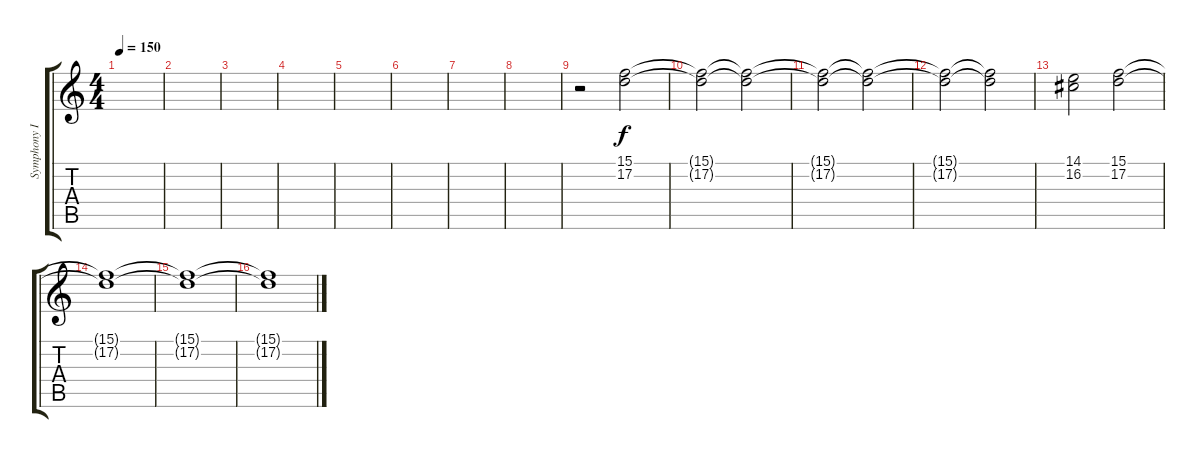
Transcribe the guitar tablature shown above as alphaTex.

\track ("Symphony III" "Symphony I") {instrument choiraahs}
\staff {score tabs}
\tuning (D4 A3 F3 C3 G2 C2) {hide}
\ts (4 4)
\tempo 150
\clef g2
\ks c
|
|
|
|
|
|
|
|
r.2 (15.1 17.2).2 |
(15.1{t} 17.2{t}).2 (15.1{t} 17.2{t}).2 |
(15.1{t} 17.2{t}).2 (15.1{t} 17.2{t}).2 |
(15.1{t} 17.2{t}).2 (15.1{t} 17.2{t}).2 |
(14.1 16.2).2 (15.1 17.2).2 |
(15.1{t} 17.2{t}).1 |
(15.1{t} 17.2{t}).1 |
(15.1{t} 17.2{t}).1
